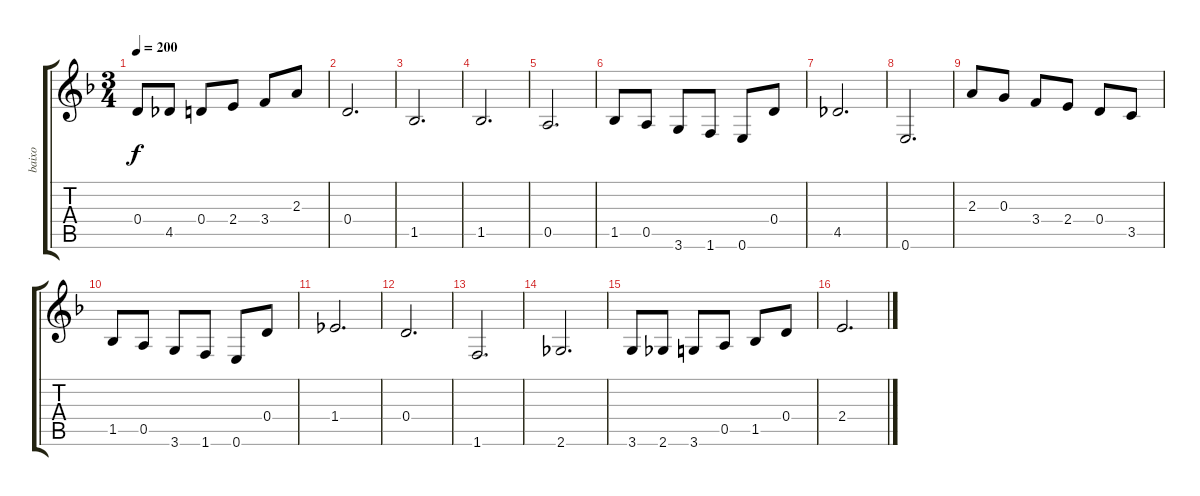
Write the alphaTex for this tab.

\track ("baixo" "baixo") {instrument acousticguitarnylon}
\staff {score tabs}
\tuning (E4 B3 G3 D3 A2 E2) {hide}
\ts (3 4)
\tempo 200
\clef g2
\ks dminor
0.4.8{dy f} 4.5.8 0.4.8 2.4.8 3.4.8 2.3.8 |
0.4.2{d} |
1.5.2{d} |
1.5.2{d} |
0.5.2{d} |
1.5.8 0.5.8 3.6.8 1.6.8 0.6.8 0.4.8 |
4.5.2{d} |
0.6.2{d} |
2.3.8 0.3.8 3.4.8 2.4.8 0.4.8 3.5.8 |
1.5.8 0.5.8 3.6.8 1.6.8 0.6.8 0.4.8 |
1.4.2{d} |
0.4.2{d} |
1.6.2{d} |
2.6.2{d} |
3.6.8 2.6.8 3.6.8 0.5.8 1.5.8 0.4.8 |
2.4.2{d}
